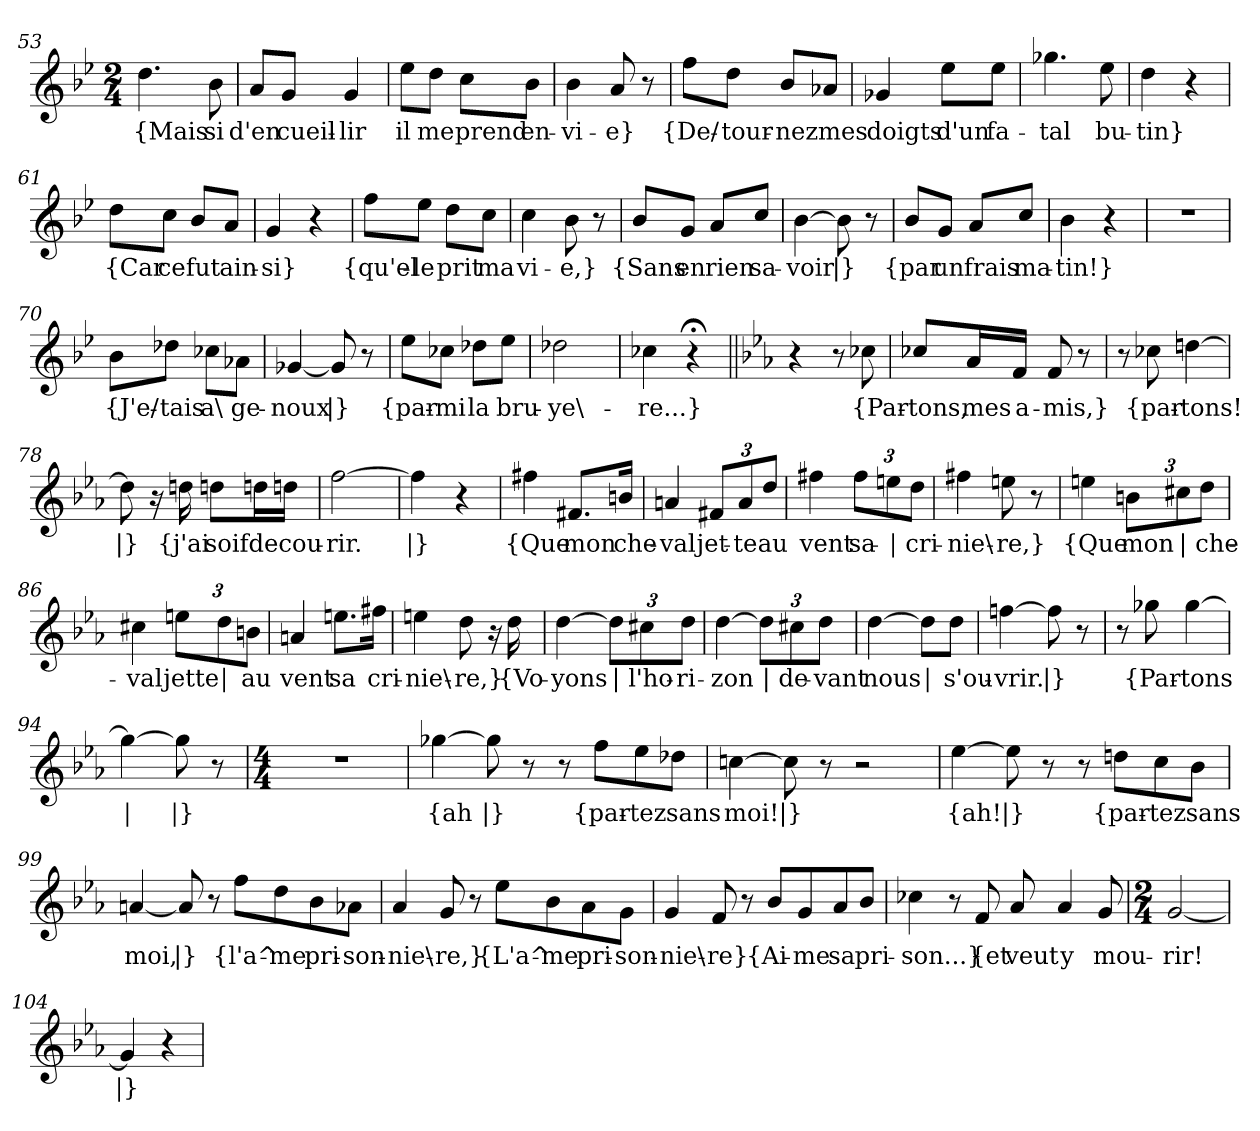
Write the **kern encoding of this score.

**kern	**text
*part1	*part1
*staff1	*staff1
*clefG2	*
*k[b-e-]	*
*M2/4	*
=53	=53
!	!LO:LY:b
4.dd\	{Mais
!	!LO:LY:b
8b-\	si
=54	=54
!	!LO:LY:b
8a/L	d'en
!	!LO:LY:b
8g/J	cueil-
!	!LO:LY:b
4g/	-lir
=55	=55
!	!LO:LY:b
8ee-\L	il
!	!LO:LY:b
8dd\J	me
!	!LO:LY:b
8cc\L	prend
!	!LO:LY:b
8b-\J	en-
=56	=56
!	!LO:LY:b
4b-\	-vi-
!	!LO:LY:b
8a/	-e}
8r	.
=57	=57
!	!LO:LY:b
8ff\L	{De/-
!	!LO:LY:b
8dd\J	-tour-
!	!LO:LY:b
8b-/L	-nez
!	!LO:LY:b
8a-X/J	mes
=58	=58
!	!LO:LY:b
4g-X/	doigts
!	!LO:LY:b
8ee-\L	d'un
!	!LO:LY:b
8ee-\J	fa-
!!LO:LB:g=z
=59	=59
!	!LO:LY:b
4.gg-X\	-tal
!	!LO:LY:b
8ee-\	bu-
=60	=60
!	!LO:LY:b
4dd\	-tin}
4r	.
=61	=61
!	!LO:LY:b
8dd\L	{Car
!	!LO:LY:b
8cc\J	ce
!	!LO:LY:b
8b-/L	fut
!	!LO:LY:b
8a/J	ain-
=62	=62
!	!LO:LY:b
4g/	-si}
4r	.
=63	=63
!	!LO:LY:b
8ff\L	{qu'el-
!	!LO:LY:b
8ee-\J	-le
!	!LO:LY:b
8dd\L	prit
!	!LO:LY:b
8cc\J	ma
=64	=64
!	!LO:LY:b
4cc\	vi-
!	!LO:LY:b
8b-\	-e,}
8r	.
=65	=65
!	!LO:LY:b
8b-/L	{Sans
!	!LO:LY:b
8g/J	en
!	!LO:LY:b
8a/L	rien
!	!LO:LY:b
8cc/J	sa-
=66	=66
!	!LO:LY:b
[4b-\	-voir
!	!LO:LY:b
8b-\]	|}
8r	.
!!LO:LB:g=z
=67	=67
!	!LO:LY:b
8b-/L	{par
!	!LO:LY:b
8g/J	un
!	!LO:LY:b
8a/L	frais
!	!LO:LY:b
8cc/J	ma-
=68	=68
!	!LO:LY:b
4b-\	-tin!}
4r	.
=69	=69
2r	.
=70	=70
!	!LO:LY:b
8b-\L	{J'e/-
!	!LO:LY:b
8dd-X\J	-tais
!	!LO:LY:b
8cc-X\L	a\
!	!LO:LY:b
8a-X\J	ge-
=71	=71
!	!LO:LY:b
[4g-X/	-noux
!	!LO:LY:b
8g-/]	|}
8r	.
=72	=72
!	!LO:LY:b
8ee-\L	{par-
!	!LO:LY:b
8cc-X\J	-mi
!	!LO:LY:b
8dd-X\L	la
!	!LO:LY:b
8ee-\J	bru-
=73	=73
!	!LO:LY:b
2dd-X\	-ye\-
=74	=74
!	!LO:LY:b
4cc-X\	-re...}
4r;<	.
!!LO:LB:g=z
=75||	=75||
*k[b-e-a-]	*
4r	.
8r	.
!	!LO:LY:b
8cc-X\	{Par-
=76	=76
!	!LO:LY:b
8cc-X/L	-tons,
!	!LO:LY:b
16a-/L	mes
!	!LO:LY:b
16f/JJ	a-
!	!LO:LY:b
8f/	-mis,}
8r	.
=77	=77
8r	.
!	!LO:LY:b
8cc-X\	{par-
!	!LO:LY:b
[4ddn\	-tons!
=78	=78
!	!LO:LY:b
8ddn\]	|}
16r	.
!	!LO:LY:b
16ddn\	{j'ai
!	!LO:LY:b
8ddn\L	soif
!	!LO:LY:b
16ddn\L	de
!	!LO:LY:b
16ddn\JJ	cou-
=79	=79
!	!LO:LY:b
[2ff\	-rir.
=80	=80
!	!LO:LY:b
4ff\]	|}
4r	.
=81	=81
!	!LO:LY:b
4ff#X\	{Que
!	!LO:LY:b
8.f#X/L	mon
!	!LO:LY:b
16bn/Jk	che-
!!LO:LB:g=z
=82	=82
!	!LO:LY:b
4an/	-val
*Xbrackettup	*
!	!LO:LY:b
12f#X/L	jet-
!	!LO:LY:b
12a/	-te
!	!LO:LY:b
12dd/J	au
=83	=83
!	!LO:LY:b
4ff#X\	vent
!	!LO:LY:b
12ff#\L	sa-
!	!LO:LY:b
12een\	|
!	!LO:LY:b
12dd\J	-cri-
=84	=84
!	!LO:LY:b
4ff#X\	-nie\-
!	!LO:LY:b
8een\	-re,}
8r	.
=85	=85
!	!LO:LY:b
4een\	{Que
!	!LO:LY:b
12bn\L	mon
!	!LO:LY:b
12cc#X\	|
!	!LO:LY:b
12dd\J	che-
=86	=86
!	!LO:LY:b
4cc#X\	-val
!	!LO:LY:b
12een\L	jette
!	!LO:LY:b
12dd\	|
!	!LO:LY:b
12bn\J	au
=87	=87
!	!LO:LY:b
4an/	vent
!	!LO:LY:b
8.een\L	sa
!	!LO:LY:b
16ff#X\Jk	cri-
=88	=88
!	!LO:LY:b
4een\	-nie\-
!	!LO:LY:b
8dd\	-re,}
16r	.
!	!LO:LY:b
16dd\	{Vo-
!!LO:LB:g=z
=89	=89
!	!LO:LY:b
[4dd\	-yons
!	!LO:LY:b
12dd\L]	|
!	!LO:LY:b
12cc#X\	l'ho-
!	!LO:LY:b
12dd\J	-ri-
=90	=90
!	!LO:LY:b
[4dd\	-zon
!	!LO:LY:b
12dd\L]	|
!	!LO:LY:b
12cc#X\	de-
!	!LO:LY:b
12dd\J	-vant
=91	=91
!	!LO:LY:b
[4dd\	nous
!	!LO:LY:b
8dd\L]	|
!	!LO:LY:b
8dd\J	s'ou-
=92	=92
!	!LO:LY:b
[4ffn\	-vrir.
!	!LO:LY:b
8ffn\]	|}
8r	.
=93	=93
8r	.
!	!LO:LY:b
8gg-X\	{Par-
!	!LO:LY:b
[4gg-\	-tons
=94	=94
!	!LO:LY:b
4gg-\_	|
!	!LO:LY:b
8gg-\]	|}
8r	.
=95	=95
*M4/4	*
1r	.
!!LO:LB:g=z
=96	=96
!	!LO:LY:b
[4gg-X\	{ah
!	!LO:LY:b
8gg-\]	|}
8r	.
8r	.
!	!LO:LY:b
8ff\L	{par-
!	!LO:LY:b
8ee-\	-tez
!	!LO:LY:b
8dd-X\J	sans
=97	=97
!	!LO:LY:b
[4ccn\	moi!
!	!LO:LY:b
8ccn\]	|}
8r	.
2r	.
=98	=98
!	!LO:LY:b
[4ee-\	{ah!
!	!LO:LY:b
8ee-\]	|}
8r	.
8r	.
!	!LO:LY:b
8ddn\L	{par-
!	!LO:LY:b
8cc\	-tez
!	!LO:LY:b
8b-\J	sans
=99	=99
!	!LO:LY:b
[4an/	moi,
!	!LO:LY:b
8a/]	|}
8r	.
!	!LO:LY:b
8ff\L	{l'a^-
!	!LO:LY:b
8dd\	-me
!	!LO:LY:b
8b-\	pri-
!	!LO:LY:b
8a-X\J	-son-
!!LO:LB:g=z
=100	=100
!	!LO:LY:b
4a-/	-nie\-
!	!LO:LY:b
8g/	-re,}
8r	.
!	!LO:LY:b
8ee-\L	{L'a^-
!	!LO:LY:b
8b-\	-me
!	!LO:LY:b
8a-\	pri-
!	!LO:LY:b
8g\J	-son-
=101	=101
!	!LO:LY:b
4g/	-nie\-
!	!LO:LY:b
8f/	-re}
8r	.
!	!LO:LY:b
8b-/L	{Ai-
!	!LO:LY:b
8g/	-me
!	!LO:LY:b
8a-/	sa
!	!LO:LY:b
8b-/J	pri-
=102	=102
!	!LO:LY:b
4cc-X\	-son...}
8r	.
!	!LO:LY:b
8f/	{et
!	!LO:LY:b
8a-/	veut
!	!LO:LY:b
4a-/	y
!	!LO:LY:b
8g/	mou-
=103	=103
*M2/4	*
!	!LO:LY:b
[2g/	-rir!
=104	=104
!	!LO:LY:b
4g/]	|}
4r	.
=	=
*-	*-
